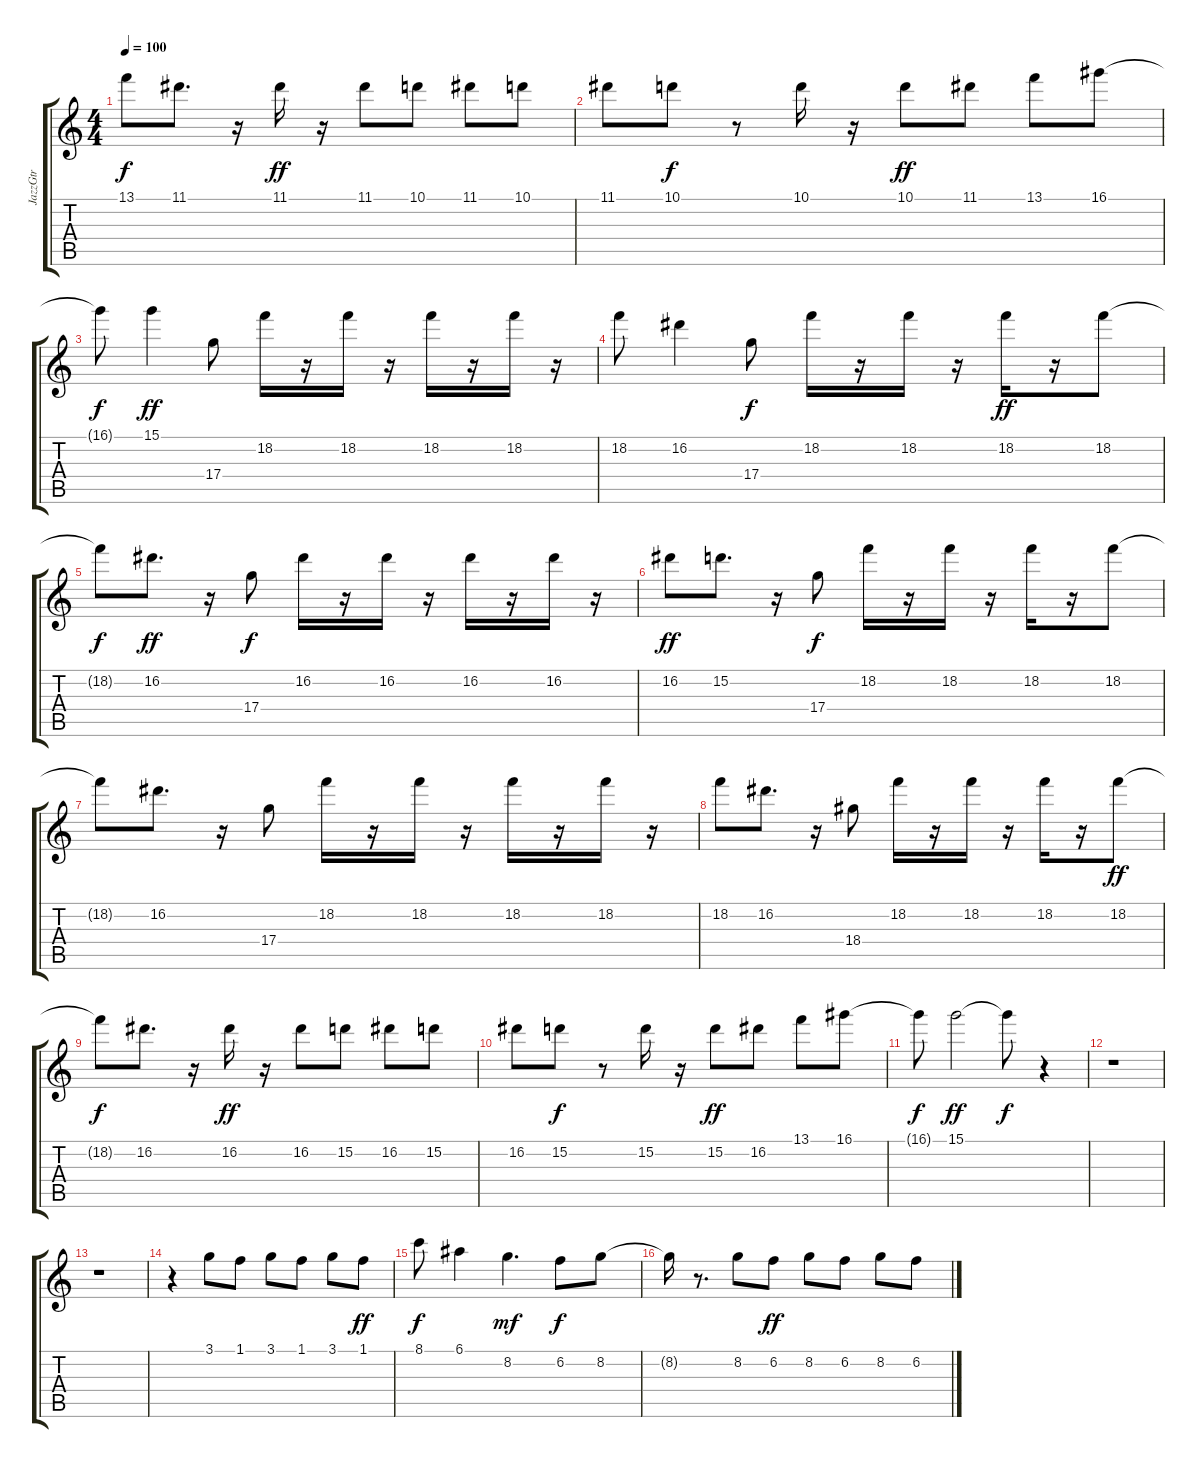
\track ("JazzGtr" "JazzGtr") {instrument electricguitarjazz}
\staff {score tabs}
\tuning (E4 B3 G3 D3 A2 E2) {hide}
\ts (4 4)
\tempo 100
\clef g2
\ks c
13.1{t}.8{dy f} 11.1.8{d} r.16 11.1.16{dy ff} r.16 11.1.8 10.1.8 11.1.8 10.1.8 |
11.1.8 10.1.8{dy f} r.8 10.1.16 r.16 10.1.8{dy ff} 11.1.8 13.1.8 16.1.8 |
16.1{t}.8{dy f} 15.1.4{dy ff} 17.4.8 18.2.16 r.16 18.2.16 r.16 18.2.16 r.16 18.2.16 r.16 |
18.2.8 16.2.4 17.4.8{dy f} 18.2.16 r.16 18.2.16 r.16 18.2.16{dy ff} r.16 18.2.8 |
18.2{t}.8{dy f} 16.2.8{d dy ff} r.16 17.4.8{dy f} 16.2.16 r.16 16.2.16 r.16 16.2.16 r.16 16.2.16 r.16 |
16.2.8{dy ff} 15.2.8{d} r.16 17.4.8{dy f} 18.2.16 r.16 18.2.16 r.16 18.2.16 r.16 18.2.8 |
18.2{t}.8 16.2.8{d} r.16 17.4.8 18.2.16 r.16 18.2.16 r.16 18.2.16 r.16 18.2.16 r.16 |
18.2.8 16.2.8{d} r.16 18.4.8 18.2.16 r.16 18.2.16 r.16 18.2.16 r.16 18.2.8{dy ff} |
18.2{t}.8{dy f} 16.2.8{d} r.16 16.2.16{dy ff} r.16 16.2.8 15.2.8 16.2.8 15.2.8 |
16.2.8 15.2.8{dy f} r.8 15.2.16 r.16 15.2.8{dy ff} 16.2.8 13.1.8 16.1.8 |
16.1{t}.8{dy f} 15.1.2{dy ff} 15.1{t}.8{dy f} r.4 |
r.1 |
r.1 |
r.4 3.1.8 1.1.8 3.1.8 1.1.8 3.1.8 1.1.8{dy ff} |
8.1.8{dy f} 6.1.4 8.2.4{d dy mf} 6.2.8{dy f} 8.2.8 |
8.2{t}.16 r.8{d} 8.2.8 6.2.8{dy ff} 8.2.8 6.2.8 8.2.8 6.2.8
